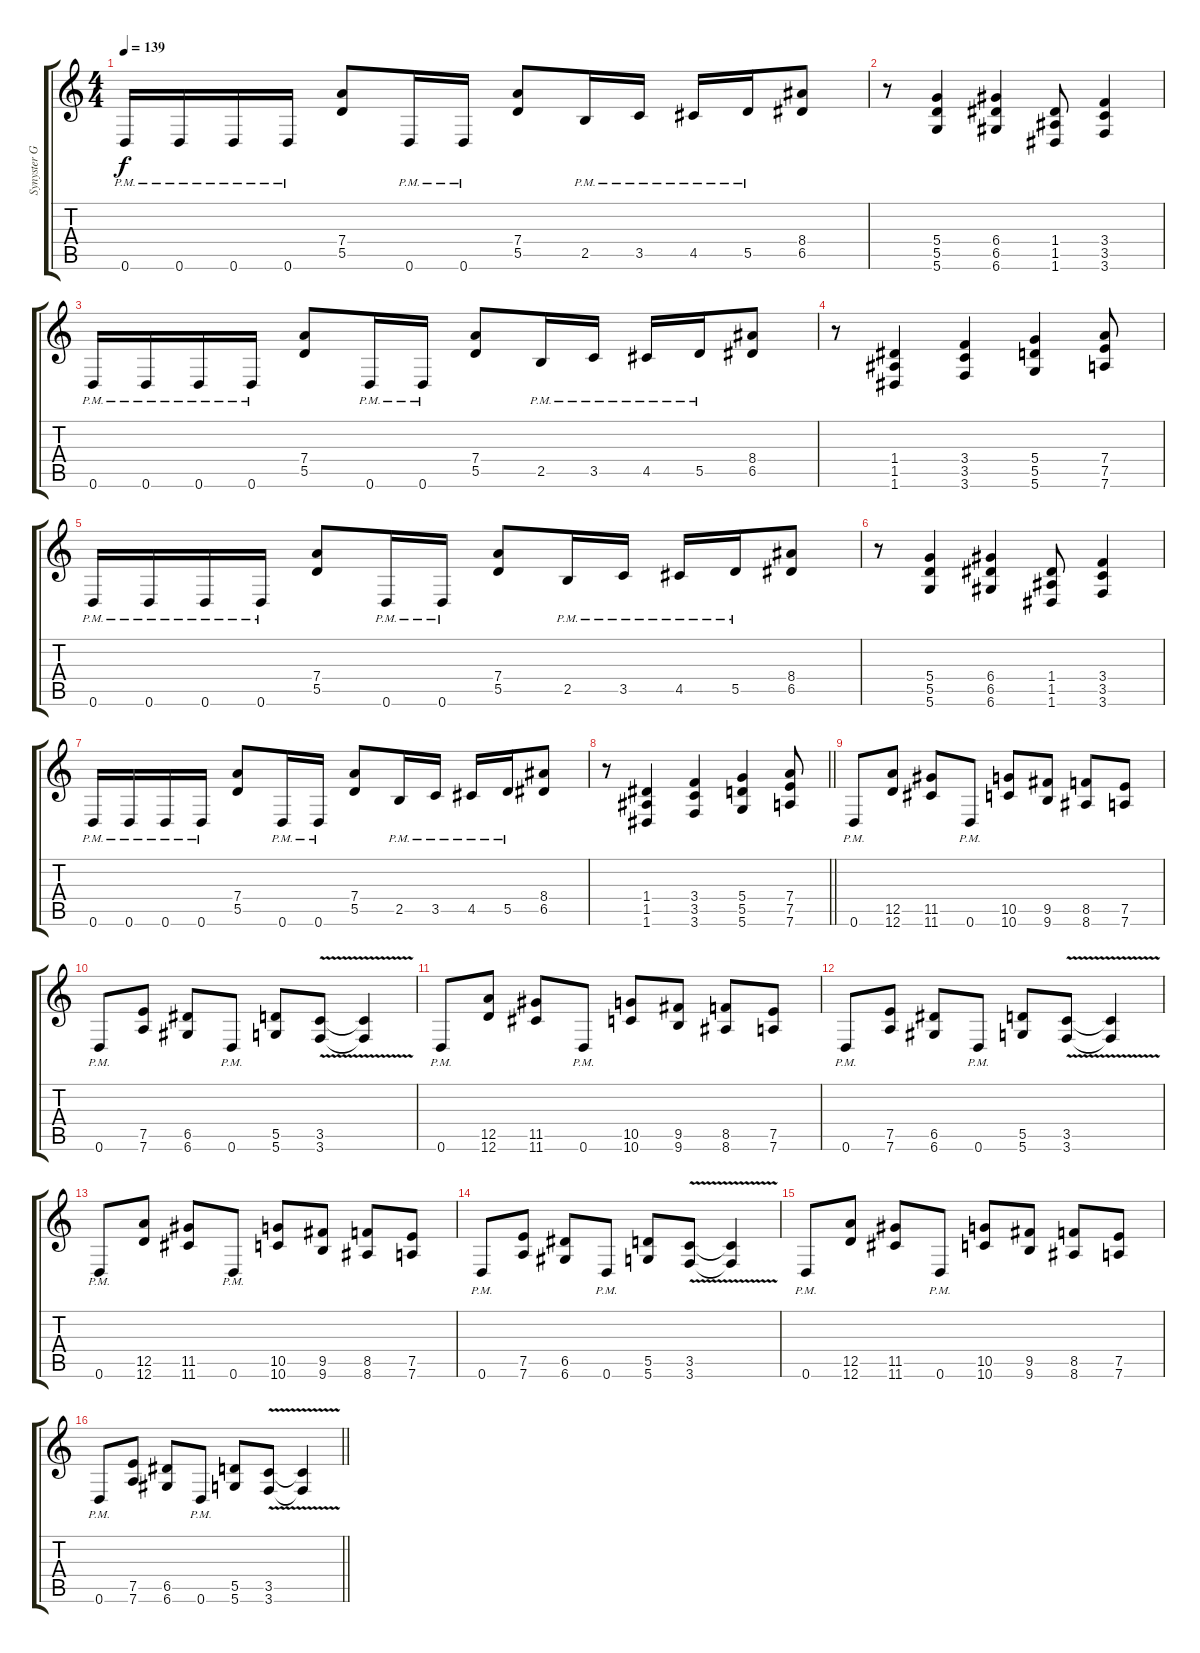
\track ("Synyster Gates" "Synyster G") {instrument distortionguitar}
\staff {score tabs}
\tuning (E4 B3 G3 D3 A2 D2) {hide}
\ts (4 4)
\tempo 139
\clef g2
\ks c
0.6{pm}.16{dy f} 0.6{pm}.16 0.6{pm}.16 0.6{pm}.16 (7.4 5.5).8 0.6{pm}.16 0.6{pm}.16 (7.4 5.5).8 2.5{pm}.16 3.5{pm}.16 4.5{pm}.16 5.5{pm}.16 (8.4 6.5).8 |
r.8 (5.4 5.5 5.6).4 (6.4 6.5 6.6).4 (1.4 1.5 1.6).8 (3.4 3.5 3.6).4 |
0.6{pm}.16 0.6{pm}.16 0.6{pm}.16 0.6{pm}.16 (7.4 5.5).8 0.6{pm}.16 0.6{pm}.16 (7.4 5.5).8 2.5{pm}.16 3.5{pm}.16 4.5{pm}.16 5.5{pm}.16 (8.4 6.5).8 |
r.8 (1.4 1.5 1.6).4 (3.4 3.5 3.6).4 (5.4 5.5 5.6).4 (7.4 7.5 7.6).8 |
0.6{pm}.16 0.6{pm}.16 0.6{pm}.16 0.6{pm}.16 (7.4 5.5).8 0.6{pm}.16 0.6{pm}.16 (7.4 5.5).8 2.5{pm}.16 3.5{pm}.16 4.5{pm}.16 5.5{pm}.16 (8.4 6.5).8 |
r.8 (5.4 5.5 5.6).4 (6.4 6.5 6.6).4 (1.4 1.5 1.6).8 (3.4 3.5 3.6).4 |
0.6{pm}.16 0.6{pm}.16 0.6{pm}.16 0.6{pm}.16 (7.4 5.5).8 0.6{pm}.16 0.6{pm}.16 (7.4 5.5).8 2.5{pm}.16 3.5{pm}.16 4.5{pm}.16 5.5{pm}.16 (8.4 6.5).8 |
\barLineRight lightlight
r.8 (1.4 1.5 1.6).4 (3.4 3.5 3.6).4 (5.4 5.5 5.6).4 (7.4 7.5 7.6).8 |
\section ("" " ")
0.6{pm}.8 (12.5 12.6).8 (11.5 11.6).8 0.6{pm}.8 (10.5 10.6).8 (9.5 9.6).8 (8.5 8.6).8 (7.5 7.6).8 |
0.6{pm}.8 (7.5 7.6).8 (6.5 6.6).8 0.6{pm}.8 (5.5 5.6).8 (3.5{v} 3.6{v}).8 (3.5{t} 3.6{t}).4 |
0.6{pm}.8 (12.5 12.6).8 (11.5 11.6).8 0.6{pm}.8 (10.5 10.6).8 (9.5 9.6).8 (8.5 8.6).8 (7.5 7.6).8 |
0.6{pm}.8 (7.5 7.6).8 (6.5 6.6).8 0.6{pm}.8 (5.5 5.6).8 (3.5{v} 3.6{v}).8 (3.5{t} 3.6{t}).4 |
0.6{pm}.8 (12.5 12.6).8 (11.5 11.6).8 0.6{pm}.8 (10.5 10.6).8 (9.5 9.6).8 (8.5 8.6).8 (7.5 7.6).8 |
0.6{pm}.8 (7.5 7.6).8 (6.5 6.6).8 0.6{pm}.8 (5.5 5.6).8 (3.5{v} 3.6{v}).8 (3.5{t} 3.6{t}).4 |
0.6{pm}.8 (12.5 12.6).8 (11.5 11.6).8 0.6{pm}.8 (10.5 10.6).8 (9.5 9.6).8 (8.5 8.6).8 (7.5 7.6).8 |
\barLineRight lightlight
0.6{pm}.8 (7.5 7.6).8 (6.5 6.6).8 0.6{pm}.8 (5.5 5.6).8 (3.5{v} 3.6{v}).8 (3.5{t} 3.6{t}).4
